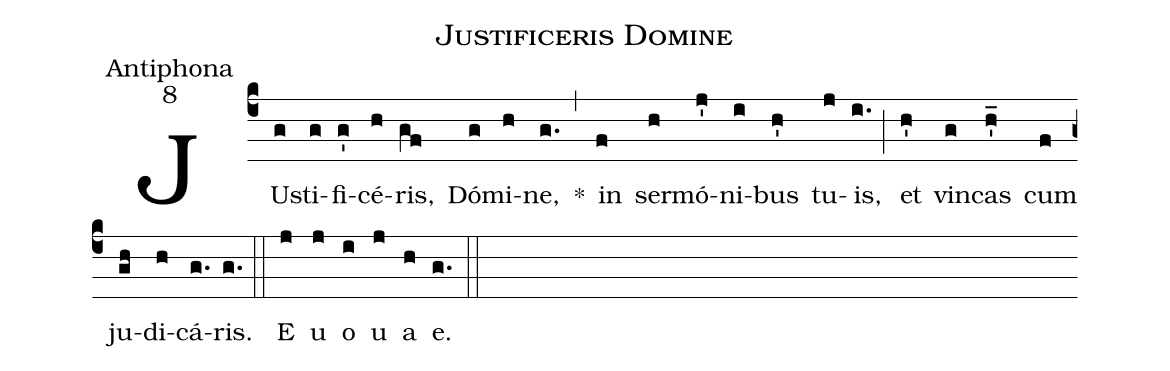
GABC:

name:Justificeris Domine;
office-part:Antiphona;
mode:8;
%%
(c4) JU(g)sti(g)fi(g')cé(h)ris,(gf) Dó(g)mi(h)ne,(g.) *(,) in(f) ser(h)mó(j')ni(i)bus(h') tu(j)is,(i.) (;) et(h') vin(g)cas(h'_) cum(f) ju(gh)di(h)cá(g.)ris.(g.) (::) <eu>E(j) u(j) o(i) u(j) a(h) e.</eu>(g.) (::)
